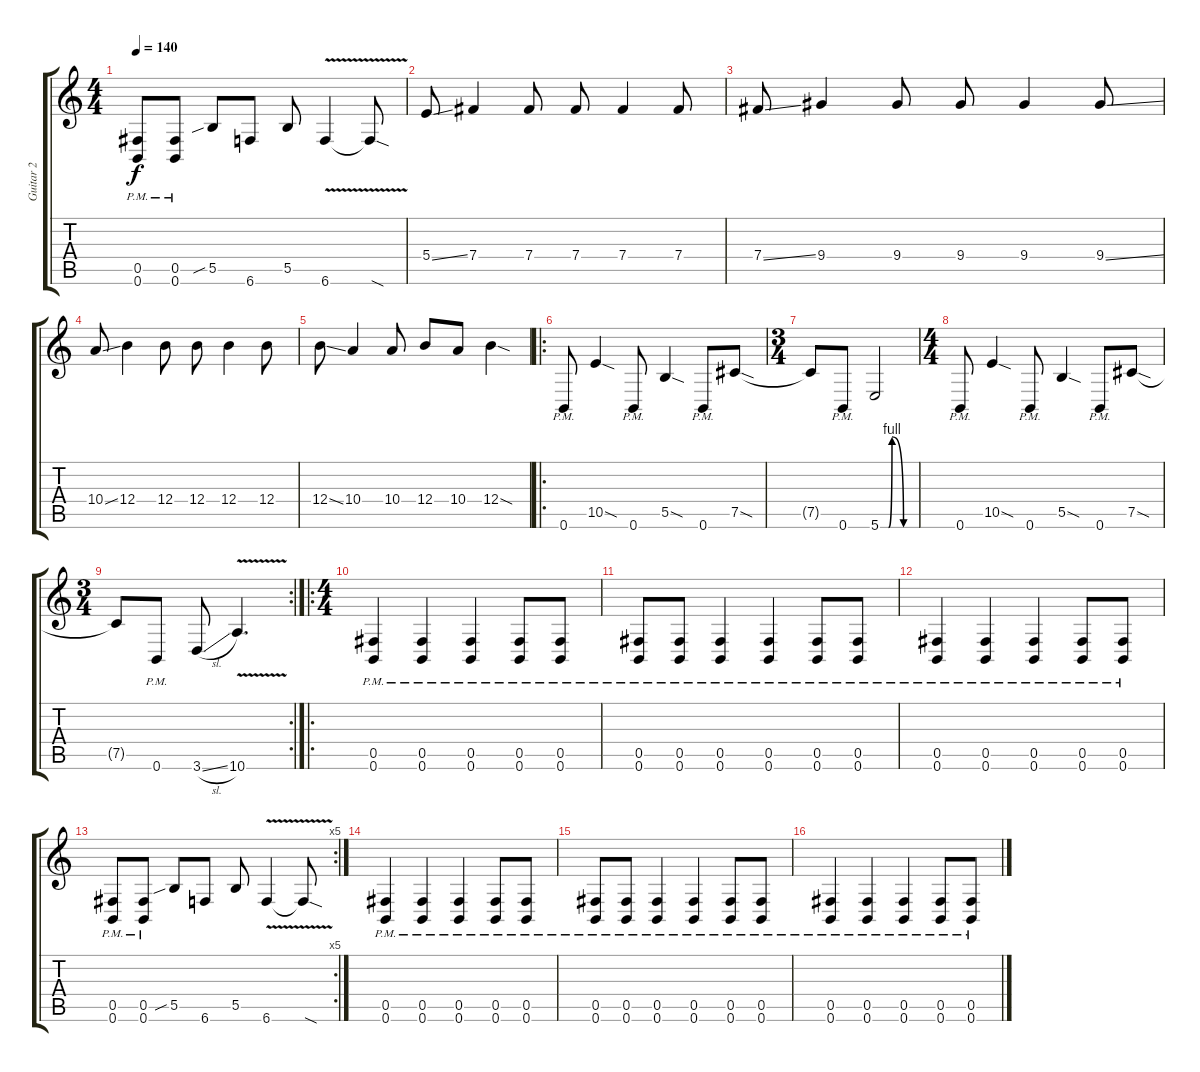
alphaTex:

\track ("Guitar 2" "Guitar 2") {instrument distortionguitar}
\staff {score tabs}
\tuning (Db4 Ab3 E3 B2 Gb2 B1) {hide}
\ts (4 4)
\tempo 140
\clef g2
\ks c
(0.5{pm} 0.6{pm}).8{dy f} (0.5{pm} 0.6{pm}).8 5.5{sib}.8 6.6.8 5.5.8 6.6{v}.4 6.6{sod t}.8 |
5.4{ss}.8 7.4.4 7.4.8 7.4.8 7.4.4 7.4.8 |
7.4{ss}.8 9.4.4 9.4.8 9.4.8 9.4.4 9.4{ss}.8 |
10.4{ss}.8 12.4.4 12.4.8 12.4.8 12.4.4 12.4.8 |
12.4{ss}.8 10.4.4 10.4.8 12.4.8 10.4.8 12.4{sod}.4 |
\ro
0.6{pm}.8 10.5{sod}.4 0.6{pm}.8 5.5{sod}.4 0.6{pm}.8 7.5{sod}.8 |
\ts (3 4)
7.5{t}.8 0.6{pm}.8 5.6{be (custom 0 0 14 0 20 4 40 0 60 0)}.2 |
\ts (4 4)
0.6{pm}.8 10.5{sod}.4 0.6{pm}.8 5.5{sod}.4 0.6{pm}.8 7.5{sod}.8 |
\rc 2
\ts (3 4)
7.5{t}.8 0.6{pm}.8 3.6{sl}.8 10.6{v}.4{d} |
\ro
\ts (4 4)
(0.5{pm} 0.6{pm}).4 (0.5{pm} 0.6{pm}).4 (0.5{pm} 0.6{pm}).4 (0.5{pm} 0.6{pm}).8 (0.5{pm} 0.6{pm}).8 |
(0.5{pm} 0.6{pm}).8 (0.5{pm} 0.6{pm}).8 (0.5{pm} 0.6{pm}).4 (0.5{pm} 0.6{pm}).4 (0.5{pm} 0.6{pm}).8 (0.5{pm} 0.6{pm}).8 |
(0.5{pm} 0.6{pm}).4 (0.5{pm} 0.6{pm}).4 (0.5{pm} 0.6{pm}).4 (0.5{pm} 0.6{pm}).8 (0.5{pm} 0.6{pm}).8 |
\rc 5
(0.5{pm} 0.6{pm}).8 (0.5{pm} 0.6{pm}).8 5.5{sib}.8 6.6.8 5.5.8 6.6{v}.4 6.6{sod t}.8 |
(0.5{pm} 0.6{pm}).4 (0.5{pm} 0.6{pm}).4 (0.5{pm} 0.6{pm}).4 (0.5{pm} 0.6{pm}).8 (0.5{pm} 0.6{pm}).8 |
(0.5{pm} 0.6{pm}).8 (0.5{pm} 0.6{pm}).8 (0.5{pm} 0.6{pm}).4 (0.5{pm} 0.6{pm}).4 (0.5{pm} 0.6{pm}).8 (0.5{pm} 0.6{pm}).8 |
(0.5{pm} 0.6{pm}).4 (0.5{pm} 0.6{pm}).4 (0.5{pm} 0.6{pm}).4 (0.5{pm} 0.6{pm}).8 (0.5{pm} 0.6{pm}).8
